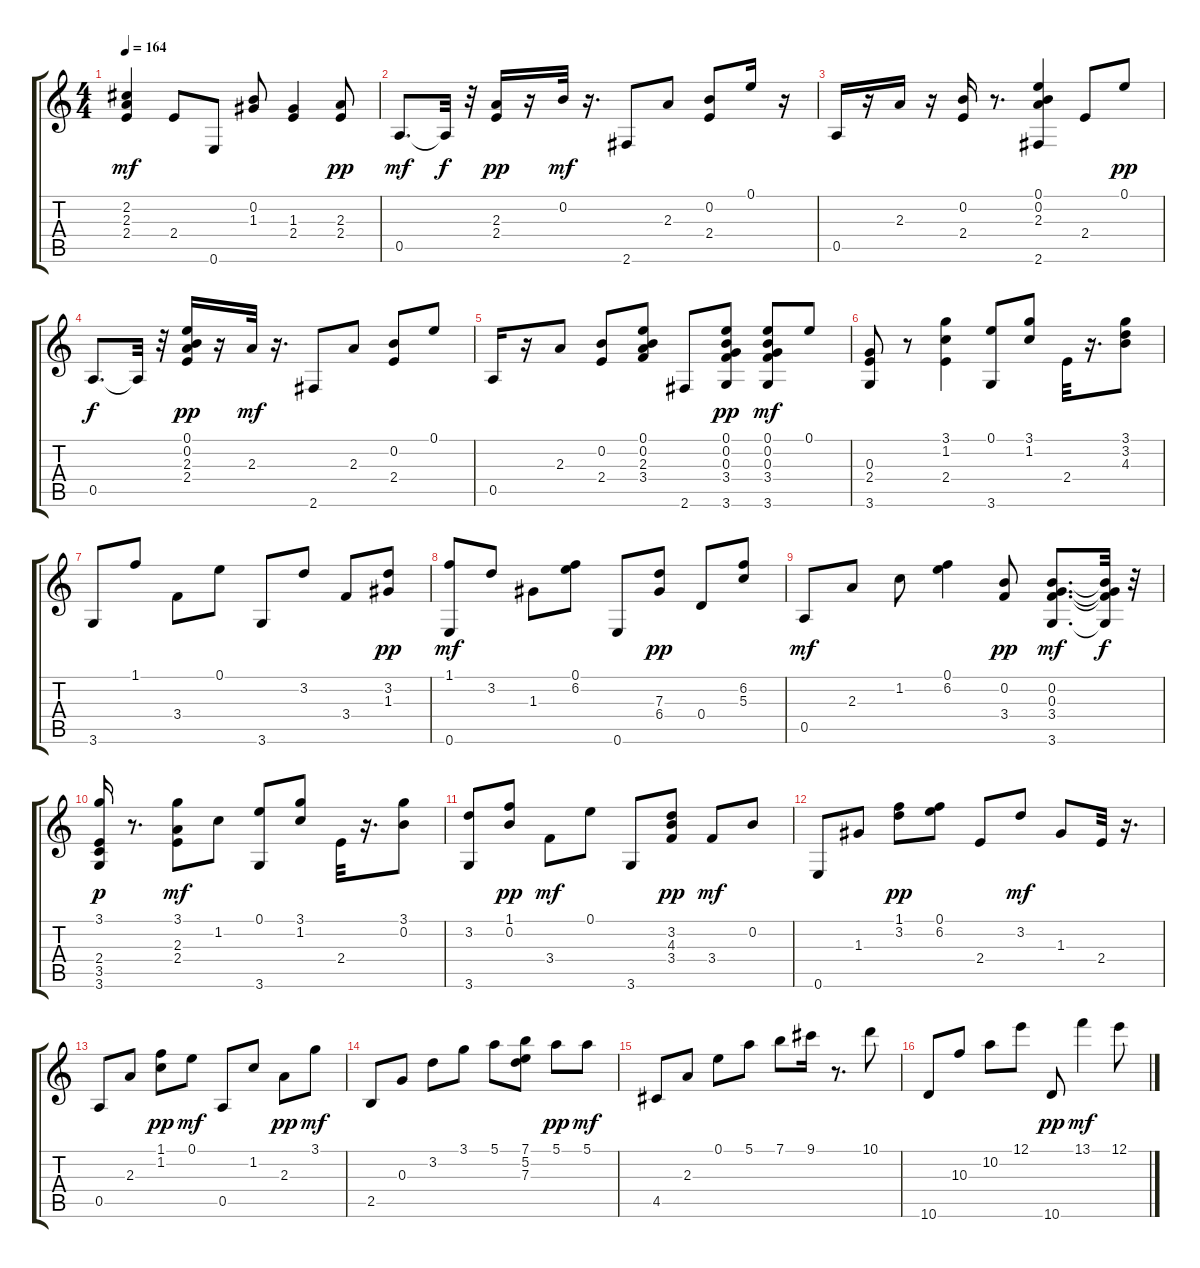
\track "" {instrument acousticguitarsteel}
\staff {score tabs}
\tuning (E4 B3 G3 D3 A2 E2) {hide}
\ts (4 4)
\tempo 164
\clef g2
\ks c
(2.2 2.3 2.4).4{dy mf} 2.4.8 0.6.8 (0.2 1.3).8 (1.3 2.4).4 (2.3 2.4).8{dy pp} |
0.5.8{d dy mf} 0.5{t}.32{dy f} r.32 (2.3 2.4).16{dy pp} r.16 0.2.32{dy mf} r.16{d} 2.6.8 2.3.8 (0.2 2.4).8 0.1.16 r.16 |
0.5.16 r.16 2.3.16 r.16 (0.2 2.4).16 r.8{d} (0.1 0.2 2.3 2.6).4 2.4.8 0.1.8{dy pp} |
0.5.8{d dy f} 0.5{t}.32 r.32 (0.1 0.2 2.3 2.4).16{dy pp} r.16 2.3.32{dy mf} r.16{d} 2.6.8 2.3.8 (0.2 2.4).8 0.1.8 |
0.5.16 r.16 2.3.8 (0.2 2.4).8 (0.1 0.2 2.3 3.4).8 2.6.8 (0.1 0.2 0.3 3.4 3.6).8{dy pp} (0.1 0.2 0.3 3.4 3.6).8{dy mf} 0.1.8 |
(0.3 2.4 3.6).8 r.8 (3.1 1.2 2.4).4 (0.1 3.6).8 (3.1 1.2).8 2.4.32 r.16{d} (3.1 3.2 4.3).8 |
3.6.8 1.1.8 3.4.8 0.1.8 3.6.8 3.2.8 3.4.8 (3.2 1.3).8{dy pp} |
(1.1 0.6).8{dy mf} 3.2.8 1.3.8 (0.1 6.2).8 0.6.8 (7.3 6.4).8{dy pp} 0.4.8 (6.2 5.3).8 |
0.5.8{dy mf} 2.3.8 1.2.8 (0.1 6.2).4 (0.2 3.4).8{dy pp} (0.2 0.3 3.4 3.6).8{d dy mf} (0.2{t} 0.3{t} 3.4{t} 3.6{t}).32{dy f} r.32 |
(3.1 2.4 3.5 3.6).16{dy p} r.8{d} (3.1 2.3 2.4).8{dy mf} 1.2.8 (0.1 3.6).8 (3.1 1.2).8 2.4.32 r.16{d} (3.1 0.2).8 |
(3.2 3.6).8 (1.1 0.2).8{dy pp} 3.4.8{dy mf} 0.1.8 3.6.8 (3.2 4.3 3.4).8{dy pp} 3.4.8{dy mf} 0.2.8 |
0.6.8 1.3.8 (1.1 3.2).8{dy pp} (0.1 6.2).8 2.4.8 3.2.8{dy mf} 1.3.8 2.4.32 r.16{d} |
0.5.8 2.3.8 (1.1 1.2).8{dy pp} 0.1.8{dy mf} 0.5.8 1.2.8 2.3.8{dy pp} 3.1.8{dy mf} |
2.5.8 0.3.8 3.2.8 3.1.8 5.1.8 (7.1 5.2 7.3).8 5.1.8{dy pp} 5.1.8{dy mf} |
4.5.8 2.3.8 0.1.8 5.1.8 7.1.8 9.1.16 r.8{d} 10.1.8 |
10.6.8 10.3.8 10.2.8 12.1.8 10.6.8{dy pp} 13.1.4{dy mf} 12.1.8
